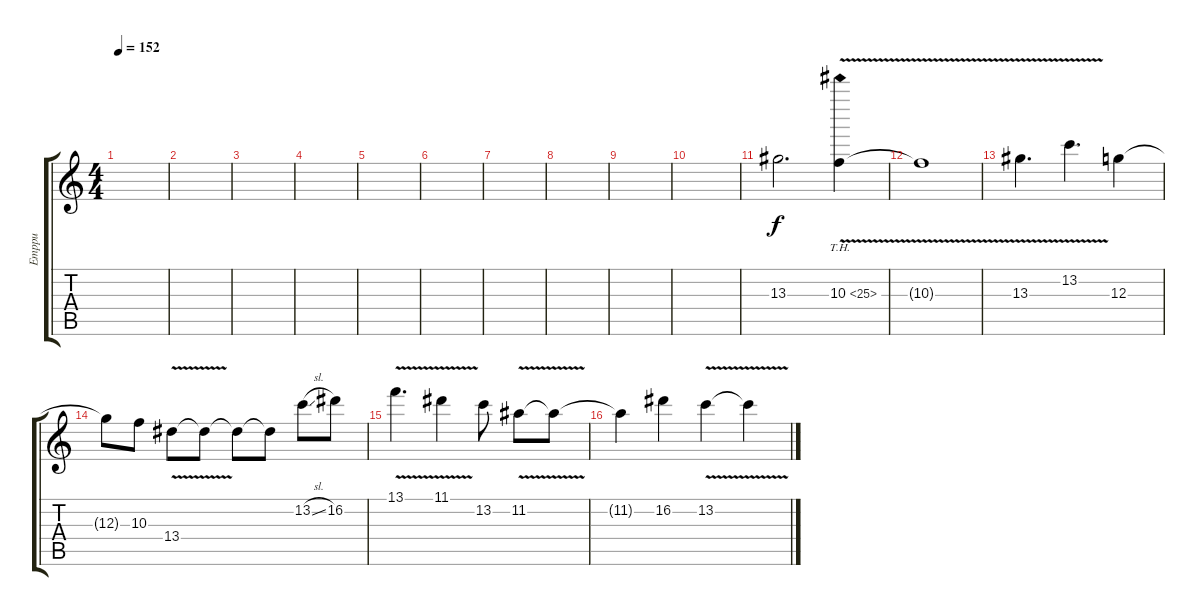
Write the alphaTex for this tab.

\track ("Emppu" "Emppu") {instrument distortionguitar}
\staff {score tabs}
\tuning (E4 B3 G3 D3 A2 E2) {hide}
\ts (4 4)
\tempo 152
\clef g2
\ks c
|
|
|
|
|
|
|
|
|
|
13.3.2{d} 10.3{th 15 v}.4 |
10.3{t}.1 |
13.3{v}.4{d} 13.2{v}.4{d} 12.3.4 |
12.3{t}.8 10.3.8 13.4{v}.8 13.4{t}.8 13.4{t}.8 13.4{t}.8 13.2{sl}.8 16.2.8 |
13.1{v}.4{d} 11.1{v}.4 13.2.8 11.2{v}.8 11.2{t}.8 |
11.2{t}.4 16.2.4 13.2{v}.4 13.2{t}.4
